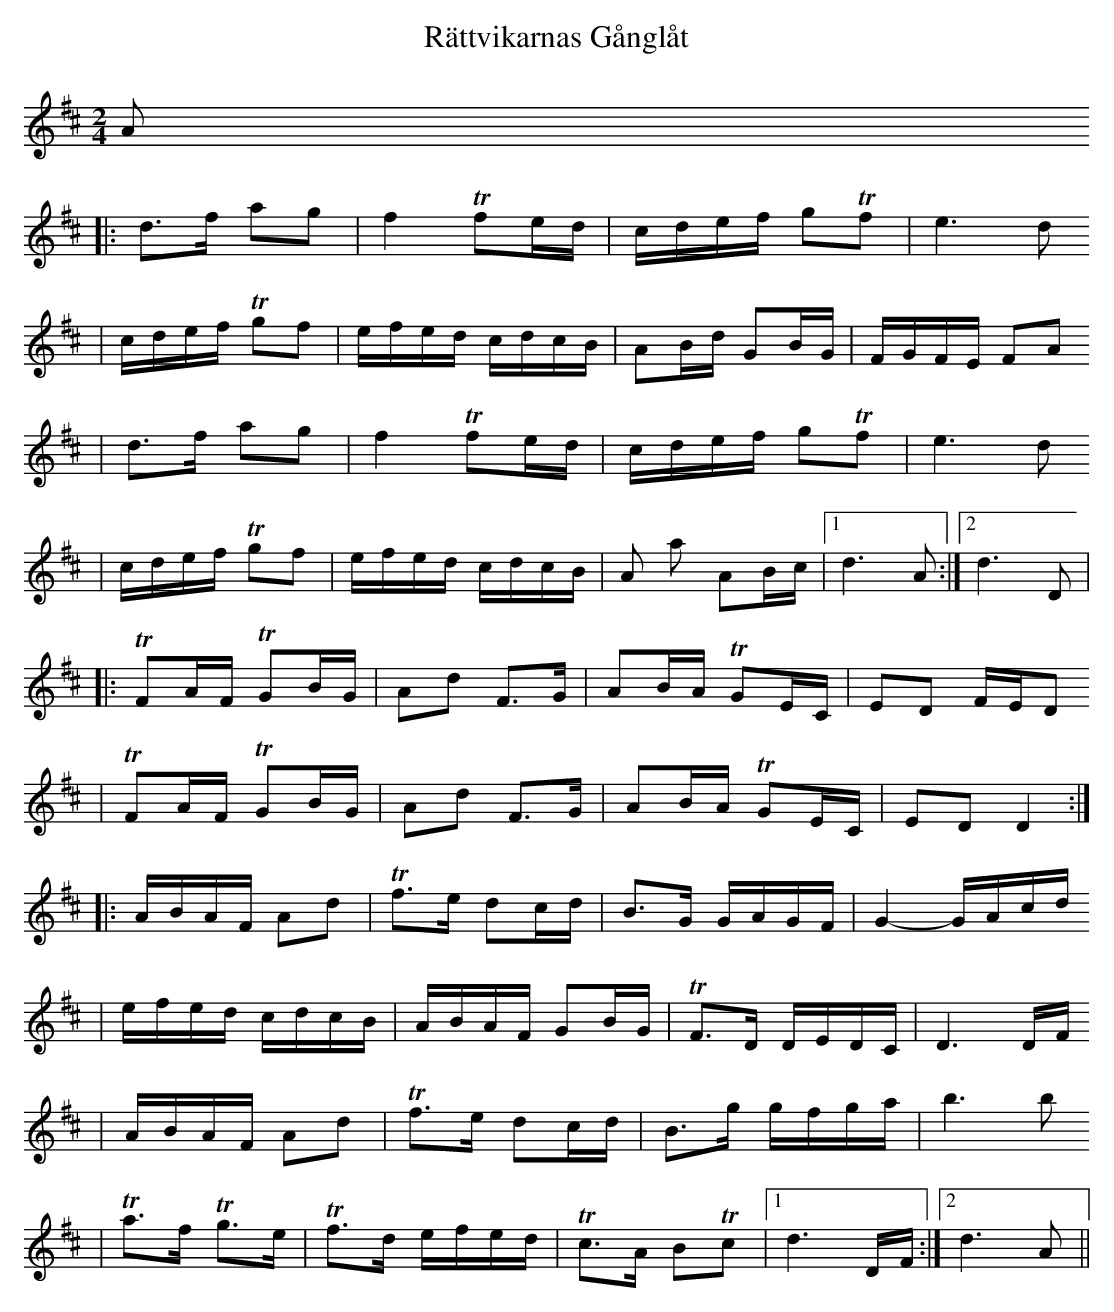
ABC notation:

X:1
T:R\"attvikarnas G\aangl\aat
M:2/4
L:1/16
K:D
A2
|: d3f a2g2 | f4 Tf2ed | cdef g2Tf2 | e6 d2
|  cdef Tg2f2 | efed cdcB | A2Bd G2BG | FGFE F2A2
|  d3f a2g2 | f4 Tf2ed | cdef g2Tf2 | e6 d2
|  cdef Tg2f2 | efed cdcB | A2 a2 A2Bc |[1 d6 A2 :|[2  d6 D2 |
|: TF2AF TG2BG | A2d2 F3G | A2BA TG2EC | E2D2 FED2
|  TF2AF TG2BG | A2d2 F3G | A2BA TG2EC | E2D2 D4 :|
|: ABAF A2d2 | Tf3e d2cd | B3G GAGF | G4- GAcd
|  efed cdcB | ABAF G2BG | TF3D DEDC | D6 DF
|  ABAF A2d2 | Tf3e d2cd | B3g gfga | b6 b2
|  Ta3f Tg3e | Tf3d efed | Tc3A B2Tc2 |[1 d6 DF :|[2 d6 A2 ||
